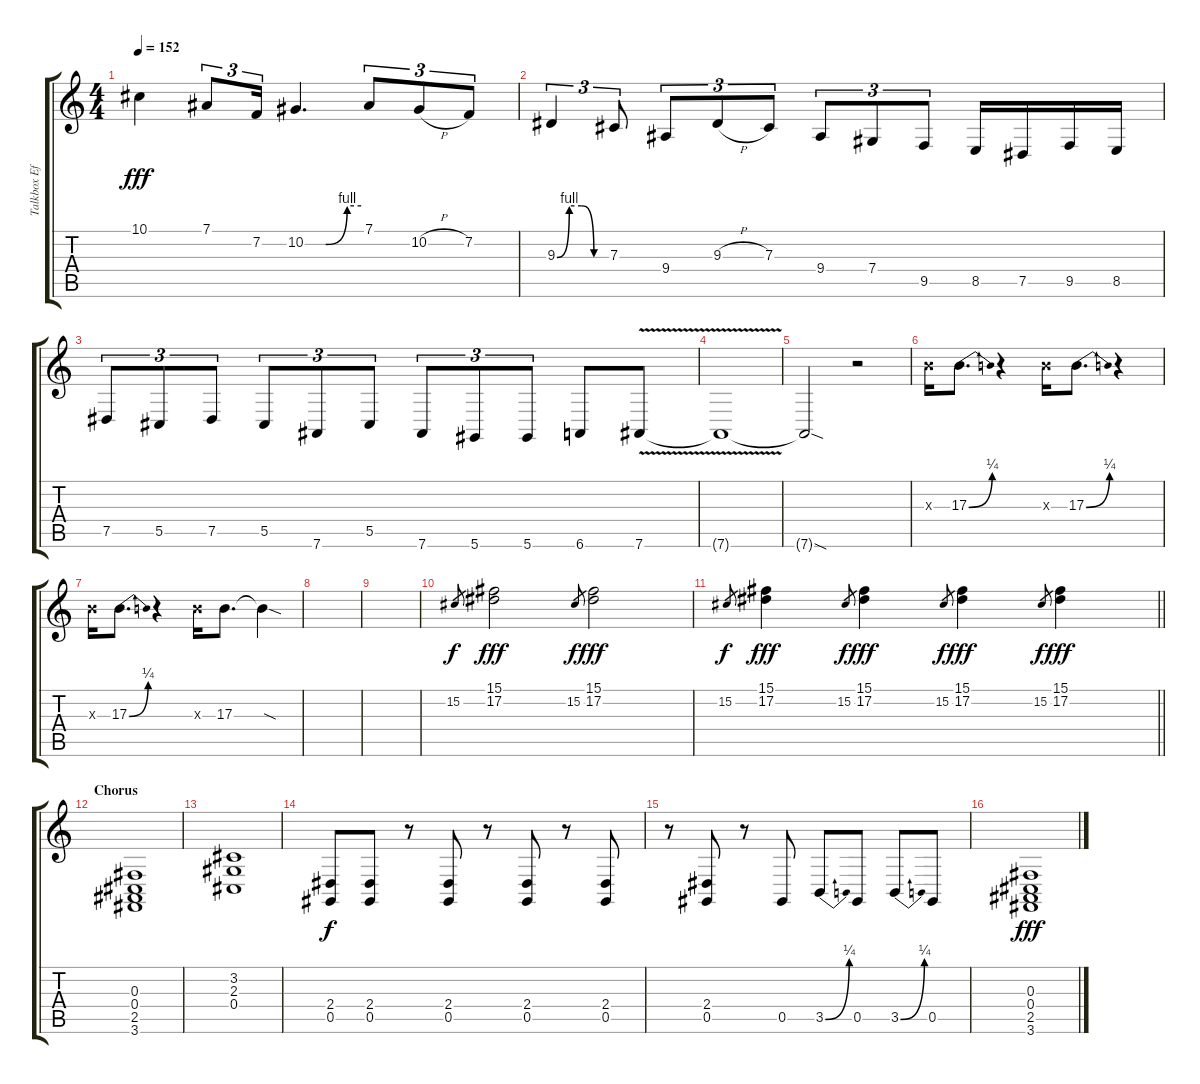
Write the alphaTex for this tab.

\track ("Talkbox Effect" "Talkbox Ef") {instrument oboe}
\staff {score tabs}
\tuning (Eb4 Bb3 Gb3 Db3 Ab2 Eb2) {hide}
\ts (4 4)
\tempo 152
\clef g2
\ks c
10.1{t}.4{dy fff} 7.1.8{tu (3 2)} 7.2.16{tu (3 2)} 10.2{be (custom 0 0 15 0 22 0 45 4 60 4)}.4{d} 7.1.8{tu (3 2)} 10.2{h}.8{tu (3 2)} 7.2.8{tu (3 2)} |
9.3{be (custom 0 0 15 4 30 4 45 0 60 0)}.4{tu (3 2)} 7.3.8{tu (3 2)} 9.4.8{tu (3 2)} 9.3{h}.8{tu (3 2)} 7.3.8{tu (3 2)} 9.4.8{tu (3 2)} 7.4.8{tu (3 2)} 9.5.8{tu (3 2)} 8.5.16 7.5.16 9.5.16 8.5.16 |
7.5.8{tu (3 2)} 5.5.8{tu (3 2)} 7.5.8{tu (3 2)} 5.5.8{tu (3 2)} 7.6.8{tu (3 2)} 5.5.8{tu (3 2)} 7.6.8{tu (3 2)} 5.6.8{tu (3 2)} 5.6.8{tu (3 2)} 6.6.8 7.6{v}.8 |
7.6{t}.1 |
7.6{sod t}.2 r.2 |
17.3{x}.16 17.3{be (bend 0 0 60 1)}.8{d} r.4 17.3{x}.16 17.3{be (bend 0 0 60 1)}.8{d} r.4 |
17.3{x}.16 17.3{be (bend 0 0 60 1)}.8{d} r.4 17.3{x}.16 17.3.8{d} 17.3{sod t}.4 |
|
|
15.2.8{gr dy f} (15.1 17.2).2{dy fff} 15.2.8{gr dy f} (15.1 17.2).2{dy fff} |
\barLineRight lightlight
15.2.8{gr dy f} (15.1 17.2).4{dy fff} 15.2.8{gr dy f} (15.1 17.2).4{dy fff} 15.2.8{gr dy f} (15.1 17.2).4{dy fff} 15.2.8{gr dy f} (15.1 17.2).4{dy fff} |
\section ("" "Chorus")
(0.3 0.4 2.5 3.6).1 |
(3.2 2.3 0.4).1 |
(2.4 0.5).8{dy f} (2.4 0.5).8 r.8 (2.4 0.5).8 r.8 (2.4 0.5).8 r.8 (2.4 0.5).8 |
r.8 (2.4 0.5).8 r.8 0.5.8 3.5{be (bend 0 0 60 1)}.8 0.5.8 3.5{be (bend 0 0 60 1)}.8 0.5.8 |
(0.3 0.4 2.5 3.6).1{dy fff}
